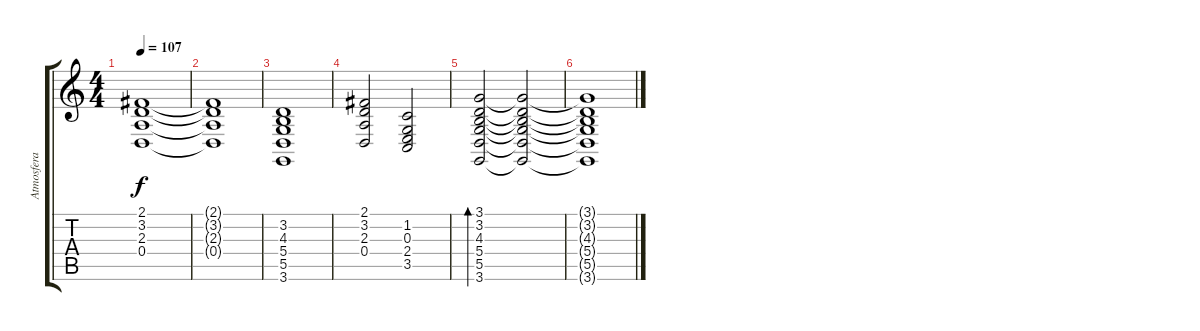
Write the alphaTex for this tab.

\track ("Atmosfera" "Atmosfera") {instrument fx4atmosphere}
\staff {score tabs}
\tuning (E4 B3 G3 D3 A2 E2) {hide}
\ts (4 4)
\tempo 107
\clef g2
\ks c
(2.1 3.2 2.3 0.4).1{dy f} |
(2.1{t} 3.2{t} 2.3{t} 0.4{t}).1 |
(3.2 4.3 5.4 5.5 3.6).1 |
(2.1 3.2 2.3 0.4).2 (1.2 0.3 2.4 3.5).2 |
(3.1 3.2 4.3 5.4 5.5 3.6).2{bd 60} (3.1{t} 3.2{t} 4.3{t} 5.4{t} 5.5{t} 3.6{t}).2 |
(3.1{t} 3.2{t} 4.3{t} 5.4{t} 5.5{t} 3.6{t}).1
